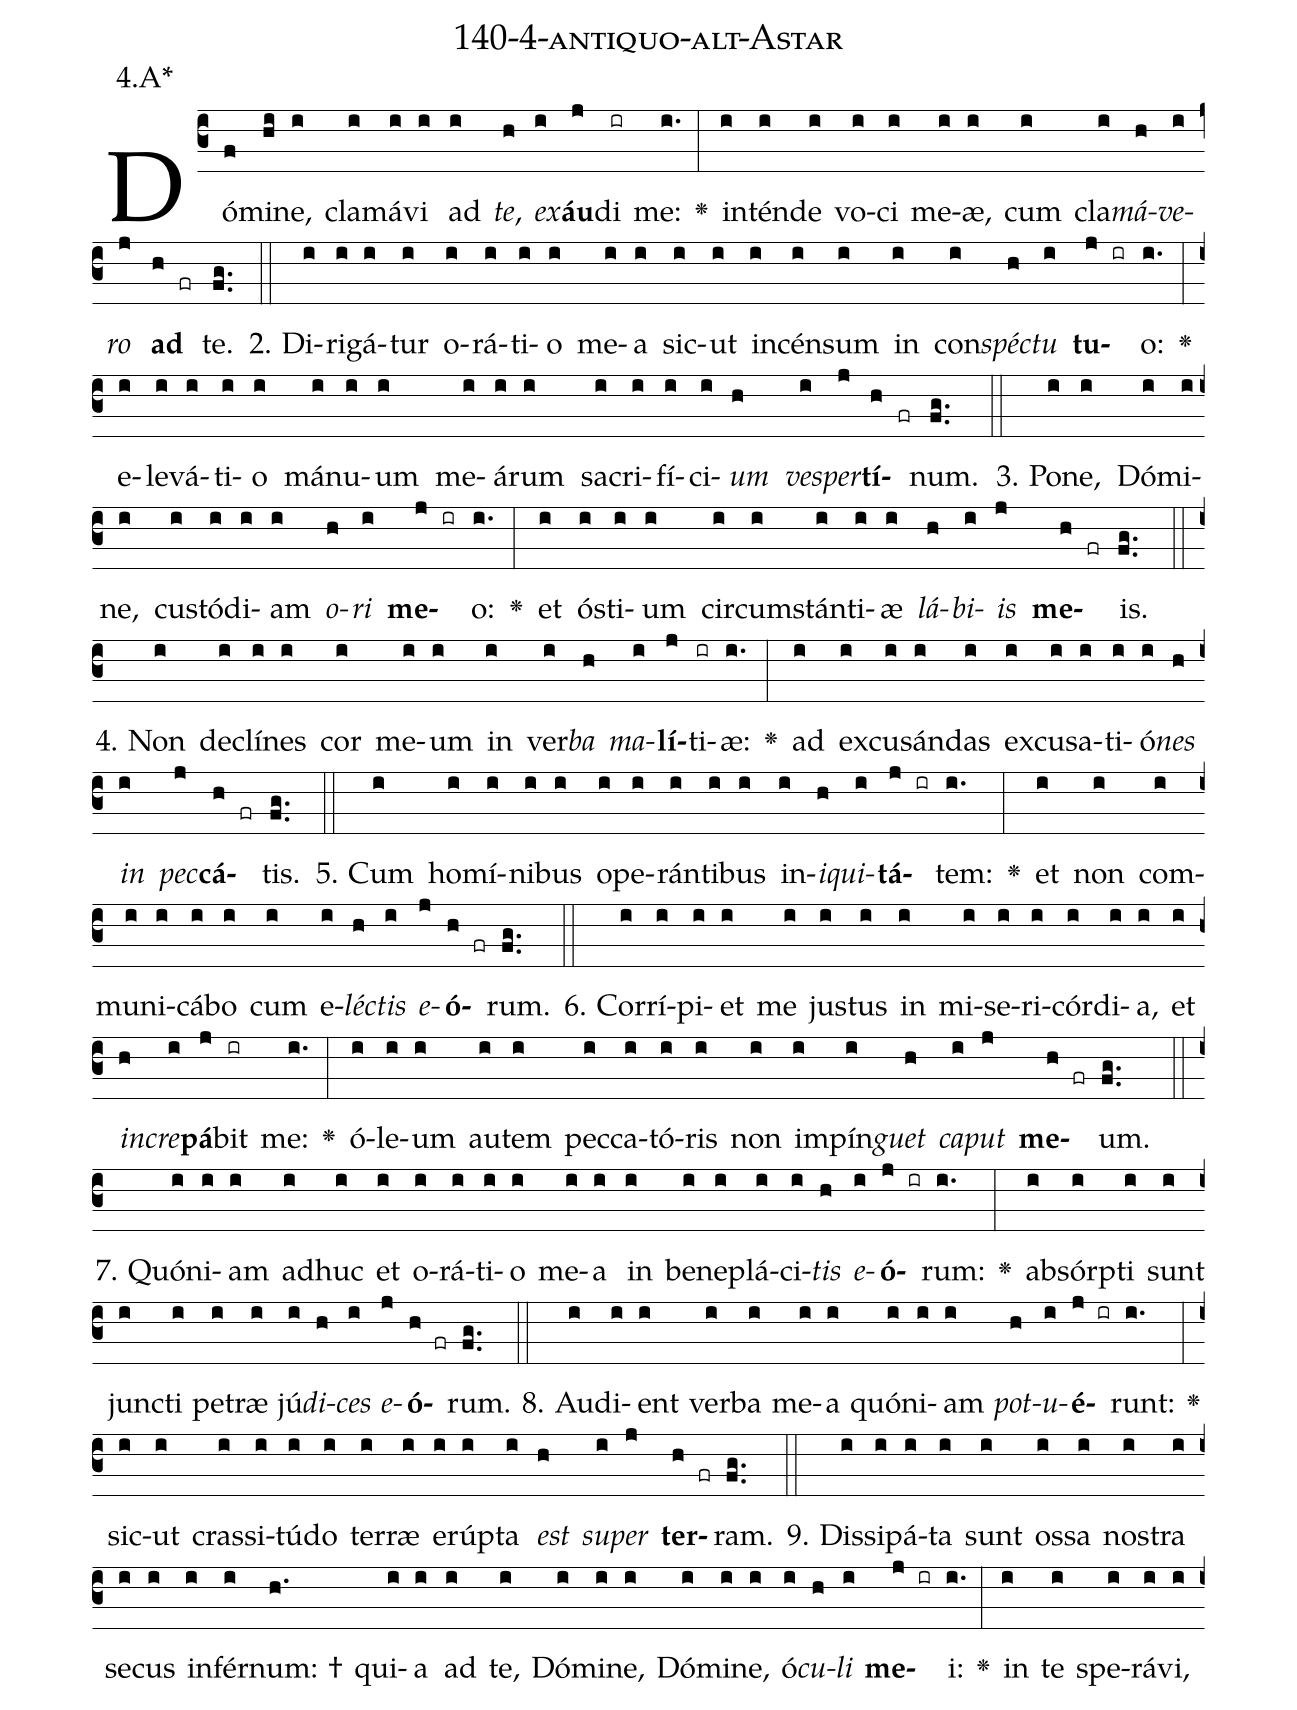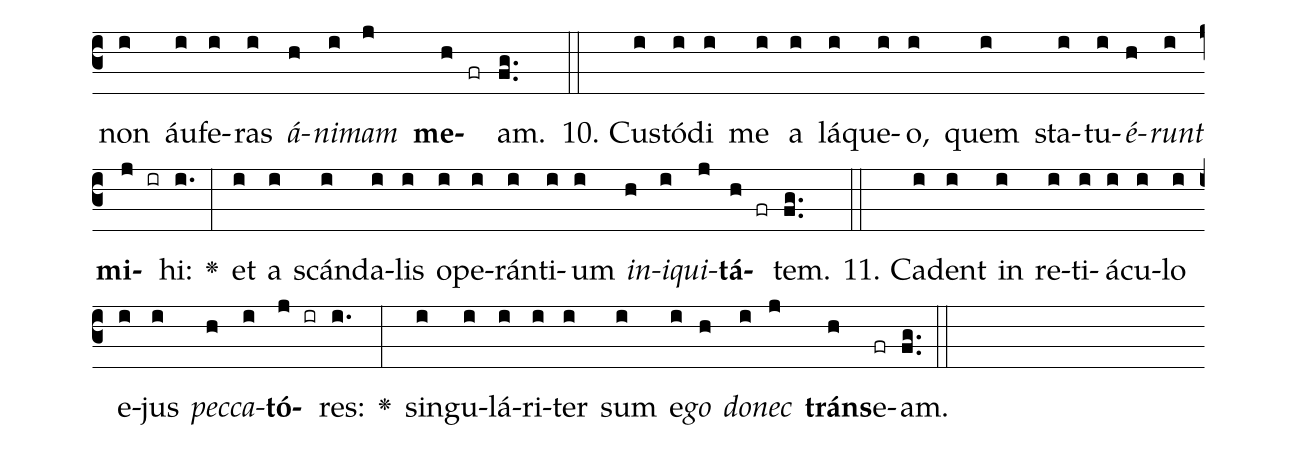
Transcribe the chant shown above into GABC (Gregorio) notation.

name: 140-4-antiquo-alt-Astar;
annotation: 4.A*;
%%
(c3)Dó(f)mi(hi)ne,(i) cla(i)má(i)vi(i) ad(i) <i>te</i>,(h) <i>ex</i>(i)<b>áu</b>(j)di(ir) me:(i.) <v>\greheightstar</v>(:) in(i)tén(i)de(i) vo(i)ci(i) me(i)æ,(i) cum(i) cla(i)<i>má</i>(h)<i>ve</i>(i)<i>ro</i>(j) <b>ad</b>(h fr) te.(fg..) (::)
2. Di(i)ri(i)gá(i)tur(i) o(i)rá(i)ti(i)o(i) me(i)a(i) sic(i)ut(i) in(i)cén(i)sum(i) in(i) con(i)<i>spéc</i>(h)<i>tu</i>(i) <b>tu</b>(j ir)o:(i.) <v>\greheightstar</v>(:) e(i)le(i)vá(i)ti(i)o(i) má(i)nu(i)um(i) me(i)á(i)rum(i) sa(i)cri(i)fí(i)ci(i)<i>um</i>(h) <i>ves</i>(i)<i>per</i>(j)<b>tí</b>(h fr)num.(fg..) (::)
3. Po(i)ne,(i) Dó(i)mi(i)ne,(i) cus(i)tó(i)di(i)am(i) <i>o</i>(h)<i>ri</i>(i) <b>me</b>(j ir)o:(i.) <v>\greheightstar</v>(:) et(i) ós(i)ti(i)um(i) cir(i)cum(i)stán(i)ti(i)æ(i) <i>lá</i>(h)<i>bi</i>(i)<i>is</i>(j) <b>me</b>(h fr)is.(fg..) (::)
4. Non(i) de(i)clí(i)nes(i) cor(i) me(i)um(i) in(i) ver(i)<i>ba</i>(h) <i>ma</i>(i)<b>lí</b>(j)ti(ir)æ:(i.) <v>\greheightstar</v>(:) ad(i) ex(i)cu(i)sán(i)das(i) ex(i)cu(i)sa(i)ti(i)ó(i)<i>nes</i>(h) <i>in</i>(i) <i>pec</i>(j)<b>cá</b>(h fr)tis.(fg..) (::)
5. Cum(i) ho(i)mí(i)ni(i)bus(i) o(i)pe(i)rán(i)ti(i)bus(i) in(i)<i>i</i>(h)<i>qui</i>(i)<b>tá</b>(j ir)tem:(i.) <v>\greheightstar</v>(:) et(i) non(i) com(i)mu(i)ni(i)cá(i)bo(i) cum(i) e(i)<i>léc</i>(h)<i>tis</i>(i) <i>e</i>(j)<b>ó</b>(h fr)rum.(fg..) (::)
6. Cor(i)rí(i)pi(i)et(i) me(i) jus(i)tus(i) in(i) mi(i)se(i)ri(i)cór(i)di(i)a,(i) et(i) <i>in</i>(h)<i>cre</i>(i)<b>pá</b>(j)bit(ir) me:(i.) <v>\greheightstar</v>(:) ó(i)le(i)um(i) au(i)tem(i) pec(i)ca(i)tó(i)ris(i) non(i) im(i)pín(i)<i>guet</i>(h) <i>ca</i>(i)<i>put</i>(j) <b>me</b>(h fr)um.(fg..) (::)
7. Quón(i)i(i)am(i) ad(i)huc(i) et(i) o(i)rá(i)ti(i)o(i) me(i)a(i) in(i) be(i)ne(i)plá(i)ci(i)<i>tis</i>(h) <i>e</i>(i)<b>ó</b>(j ir)rum:(i.) <v>\greheightstar</v>(:) ab(i)sórp(i)ti(i) sunt(i) junc(i)ti(i) pe(i)træ(i) jú(i)<i>di</i>(h)<i>ces</i>(i) <i>e</i>(j)<b>ó</b>(h fr)rum.(fg..) (::)
8. Au(i)di(i)ent(i) ver(i)ba(i) me(i)a(i) quón(i)i(i)am(i) <i>pot</i>(h)<i>u</i>(i)<b>é</b>(j ir)runt:(i.) <v>\greheightstar</v>(:) sic(i)ut(i) cras(i)si(i)tú(i)do(i) ter(i)ræ(i) e(i)rúp(i)ta(i) <i>est</i>(h) <i>su</i>(i)<i>per</i>(j) <b>ter</b>(h fr)ram.(fg..) (::)
9. Dis(i)si(i)pá(i)ta(i) sunt(i) os(i)sa(i) nos(i)tra(i) se(i)cus(i) in(i)fér(i)num: †(h.) qui(i)a(i) ad(i) te,(i) Dó(i)mi(i)ne,(i) Dó(i)mi(i)ne,(i) ó(i)<i>cu</i>(h)<i>li</i>(i) <b>me</b>(j ir)i:(i.) <v>\greheightstar</v>(:) in(i) te(i) spe(i)rá(i)vi,(i) non(i) áu(i)fe(i)ras(i) <i>á</i>(h)<i>ni</i>(i)<i>mam</i>(j) <b>me</b>(h fr)am.(fg..) (::)
10. Cus(i)tó(i)di(i) me(i) a(i) lá(i)que(i)o,(i) quem(i) sta(i)tu(i)<i>é</i>(h)<i>runt</i>(i) <b>mi</b>(j ir)hi:(i.) <v>\greheightstar</v>(:) et(i) a(i) scán(i)da(i)lis(i) o(i)pe(i)rán(i)ti(i)um(i) <i>in</i>(h)<i>i</i>(i)<i>qui</i>(j)<b>tá</b>(h fr)tem.(fg..) (::)
11. Ca(i)dent(i) in(i) re(i)ti(i)á(i)cu(i)lo(i) e(i)jus(i) <i>pec</i>(h)<i>ca</i>(i)<b>tó</b>(j ir)res:(i.) <v>\greheightstar</v>(:) sin(i)gu(i)lá(i)ri(i)ter(i) sum(i) e(i)<i>go</i>(h) <i>do</i>(i)<i>nec</i>(j) <b>tráns</b>(h)e(fr)am.(fg..) (::)
